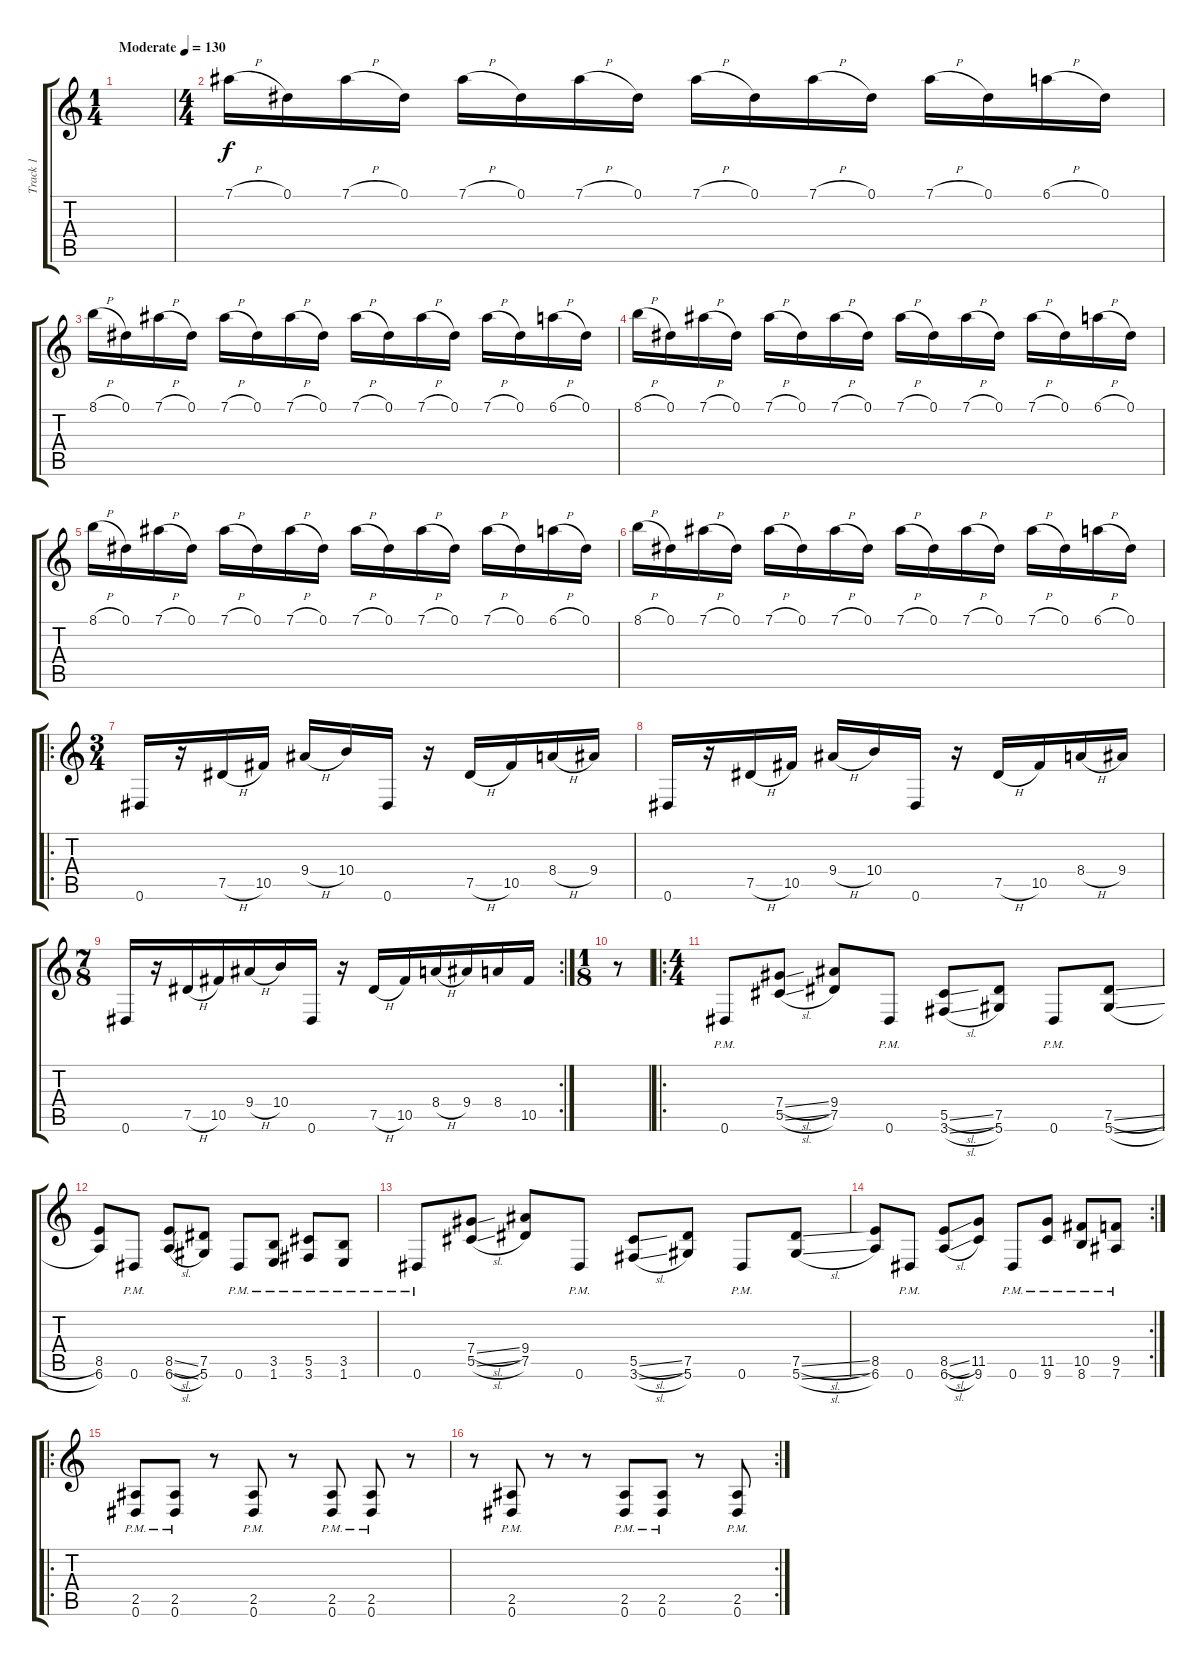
\track ("Track 1" "Track 1") {mute instrument distortionguitar}
\staff {score tabs}
\tuning (Eb4 Bb3 Gb3 Db3 Ab2 Eb2) {hide}
\ts (1 4)
\tempo (130 "Moderate")
\clef g2
\ks c
|
\ts (4 4)
7.1{h}.16 0.1.16 7.1{h}.16 0.1.16 7.1{h}.16 0.1.16 7.1{h}.16 0.1.16 7.1{h}.16 0.1.16 7.1{h}.16 0.1.16 7.1{h}.16 0.1.16 6.1{h}.16 0.1.16 |
8.1{h}.16 0.1.16 7.1{h}.16 0.1.16 7.1{h}.16 0.1.16 7.1{h}.16 0.1.16 7.1{h}.16 0.1.16 7.1{h}.16 0.1.16 7.1{h}.16 0.1.16 6.1{h}.16 0.1.16 |
8.1{h}.16 0.1.16 7.1{h}.16 0.1.16 7.1{h}.16 0.1.16 7.1{h}.16 0.1.16 7.1{h}.16 0.1.16 7.1{h}.16 0.1.16 7.1{h}.16 0.1.16 6.1{h}.16 0.1.16 |
8.1{h}.16 0.1.16 7.1{h}.16 0.1.16 7.1{h}.16 0.1.16 7.1{h}.16 0.1.16 7.1{h}.16 0.1.16 7.1{h}.16 0.1.16 7.1{h}.16 0.1.16 6.1{h}.16 0.1.16 |
8.1{h}.16 0.1.16 7.1{h}.16 0.1.16 7.1{h}.16 0.1.16 7.1{h}.16 0.1.16 7.1{h}.16 0.1.16 7.1{h}.16 0.1.16 7.1{h}.16 0.1.16 6.1{h}.16 0.1.16 |
\ro
\ts (3 4)
0.6.16 r.16 7.5{h}.16 10.5.16 9.4{h}.16 10.4.16 0.6.16 r.16 7.5{h}.16 10.5.16 8.4{h}.16 9.4.16 |
0.6.16 r.16 7.5{h}.16 10.5.16 9.4{h}.16 10.4.16 0.6.16 r.16 7.5{h}.16 10.5.16 8.4{h}.16 9.4.16 |
\rc 2
\ts (7 8)
0.6.16 r.16 7.5{h}.16 10.5.16 9.4{h}.16 10.4.16 0.6.16 r.16 7.5{h}.16 10.5.16 8.4{h}.16 9.4.16 8.4.16 10.5.16 |
\ts (1 8)
r.8 |
\ro
\ts (4 4)
0.6{pm}.8 (7.4{sl} 5.5{sl}).8 (9.4 7.5).8 0.6{pm}.8 (5.5{sl} 3.6{sl}).8 (7.5 5.6).8 0.6{pm}.8 (7.5{sl} 5.6{sl}).8 |
(8.5 6.6).8 0.6{pm}.8 (8.5{sl} 6.6{sl}).8 (7.5 5.6).8 0.6{pm}.8 (3.5{pm} 1.6{pm}).8 (5.5{pm} 3.6{pm}).8 (3.5{pm} 1.6{pm}).8 |
0.6{pm}.8 (7.4{sl} 5.5{sl}).8 (9.4 7.5).8 0.6{pm}.8 (5.5{sl} 3.6{sl}).8 (7.5 5.6).8 0.6{pm}.8 (7.5{sl} 5.6{sl}).8 |
\rc 2
(8.5 6.6).8 0.6{pm}.8 (8.5{sl} 6.6{sl}).8 (11.5 9.6).8 0.6{pm}.8 (11.5{pm} 9.6{pm}).8 (10.5{pm} 8.6{pm}).8 (9.5{pm} 7.6{pm}).8 |
\ro
(2.5{pm} 0.6{pm}).8 (2.5{pm} 0.6{pm}).8 r.8 (2.5{pm} 0.6{pm}).8 r.8 (2.5{pm} 0.6{pm}).8 (2.5{pm} 0.6{pm}).8 r.8 |
\rc 2
r.8 (2.5{pm} 0.6{pm}).8 r.8 r.8 (2.5{pm} 0.6{pm}).8 (2.5{pm} 0.6{pm}).8 r.8 (2.5{pm} 0.6{pm}).8
